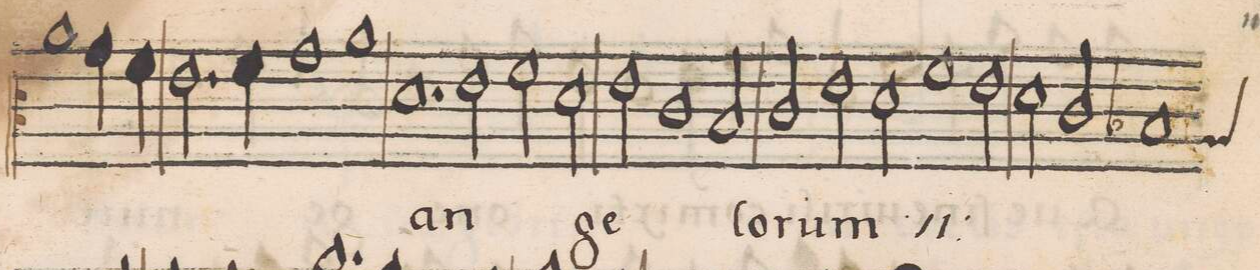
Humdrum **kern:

**kern	**text
*I"CANTVS	*
*clefC3	*
*k[]	*
*met(C|)	*
*M2/1	*
1a\	.
=58-	=58-
4g\	.
4f\	.
2.e\	.
4f\	.
=59-	=59-
1g\	-lo-
1a\	-rum
*	*Xij
=60-	=60-
1.d\	an-
2e\	.
=61-	=61-
2f\	.
2d\	-ge-
2e\	.
1c\	.
=62-	=62-
2B/	.
2c/	-lo-
2e\	-rum
=63-	=63-
2d\	.
*	*ij
1f\	an-
2e\	.
=64-	=64-
2d\	.
2c/	.
*custos:A	*
1B-X/	.
=65-	=65-
*-	*-
